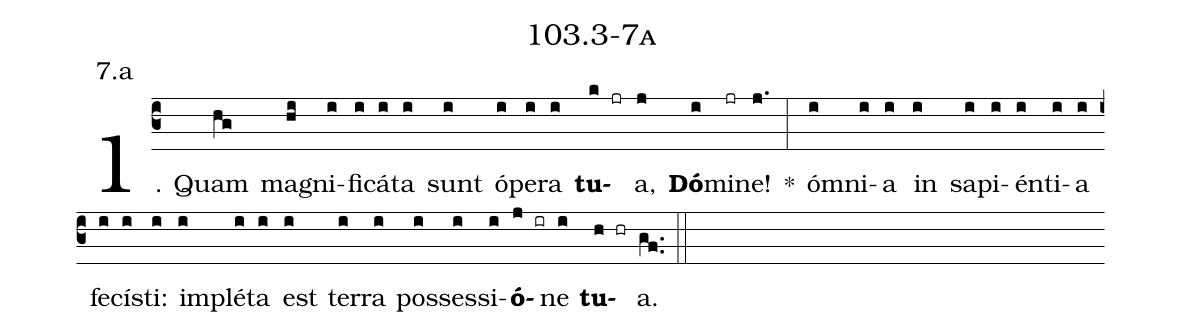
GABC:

name: 103.3-7a;
annotation: 7.a;
%%
(c3)1. Quam(hg) ma(hi)gni(i)fi(i)cá(i)ta(i) sunt(i) ó(i)pe(i)ra(i) <b>tu</b>(k jr)a,(j) <b>Dó</b>(i)mi(jr)ne!(j.) *(:) óm(i)ni(i)a(i) in(i) sa(i)pi(i)én(i)ti(i)a(i) fe(i)cís(i)ti:(i) im(i)plé(i)ta(i) est(i) ter(i)ra(i) pos(i)ses(i)si(i)<b>ó</b>(j ir)ne(i) <b>tu</b>(h hr)a.(gf..) (::)


%E(i) u(i) o(j) u(i) a(h) e.(gf..) (::)
